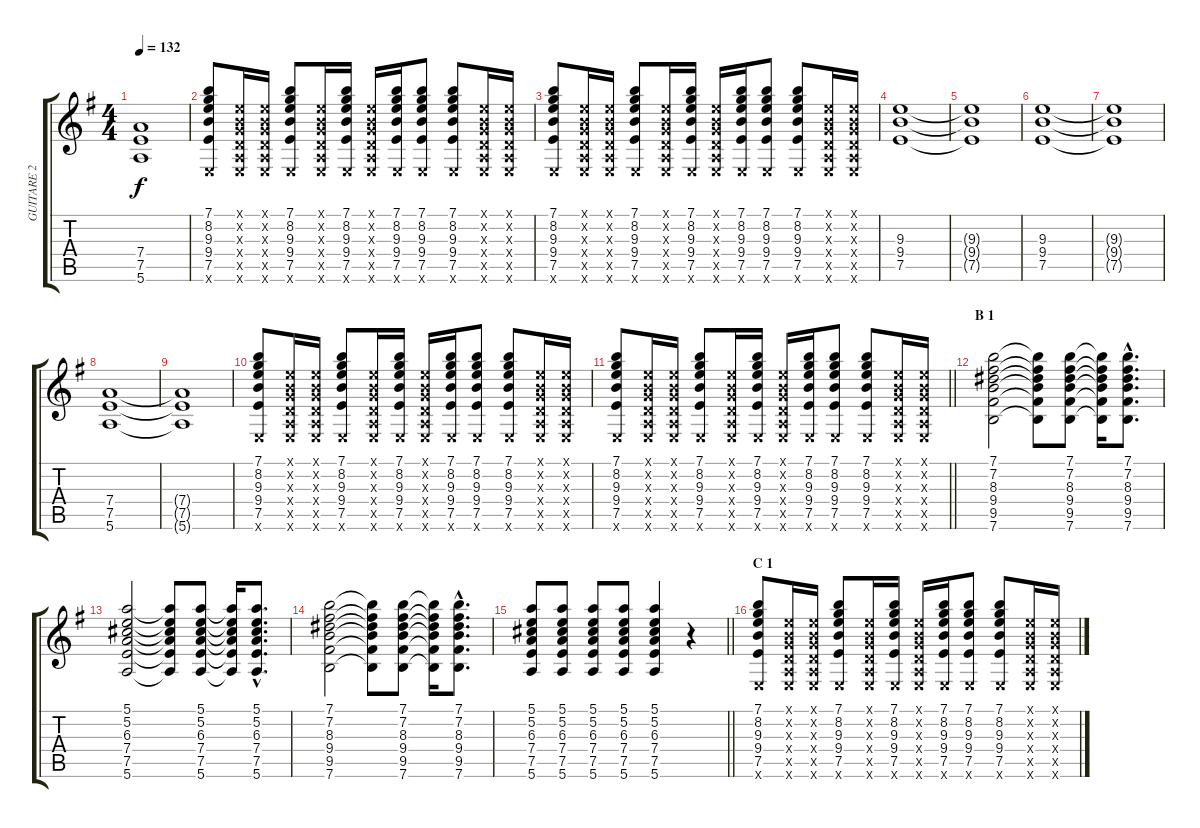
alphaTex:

\track ("GUITARE 2" "GUITARE 2") {instrument distortionguitar}
\staff {score tabs}
\tuning (E4 B3 G3 D3 A2 E2) {hide}
\ts (4 4)
\tempo 132
\clef g2
\ks g
(7.4{t} 7.5{t} 5.6{t}).1{dy f} |
(7.1 8.2 9.3 9.4 7.5 0.6{x}).8 (0.1{x} 0.2{x} 0.3{x} 0.4{x} 0.5{x} 0.6{x}).16 (0.1{x} 0.2{x} 0.3{x} 0.4{x} 0.5{x} 0.6{x}).16 (7.1 8.2 9.3 9.4 7.5 0.6{x}).8 (0.1{x} 0.2{x} 0.3{x} 0.4{x} 0.5{x} 0.6{x}).16 (7.1 8.2 9.3 9.4 7.5 0.6{x}).16 (0.1{x} 0.2{x} 0.3{x} 0.4{x} 0.5{x} 0.6{x}).16 (7.1 8.2 9.3 9.4 7.5 0.6{x}).16 (7.1 8.2 9.3 9.4 7.5 0.6{x}).8 (7.1 8.2 9.3 9.4 7.5 0.6{x}).8 (0.1{x} 0.2{x} 0.3{x} 0.4{x} 0.5{x} 0.6{x}).16 (0.1{x} 0.2{x} 0.3{x} 0.4{x} 0.5{x} 0.6{x}).16 |
(7.1 8.2 9.3 9.4 7.5 0.6{x}).8 (0.1{x} 0.2{x} 0.3{x} 0.4{x} 0.5{x} 0.6{x}).16 (0.1{x} 0.2{x} 0.3{x} 0.4{x} 0.5{x} 0.6{x}).16 (7.1 8.2 9.3 9.4 7.5 0.6{x}).8 (0.1{x} 0.2{x} 0.3{x} 0.4{x} 0.5{x} 0.6{x}).16 (7.1 8.2 9.3 9.4 7.5 0.6{x}).16 (0.1{x} 0.2{x} 0.3{x} 0.4{x} 0.5{x} 0.6{x}).16 (7.1 8.2 9.3 9.4 7.5 0.6{x}).16 (7.1 8.2 9.3 9.4 7.5 0.6{x}).8 (7.1 8.2 9.3 9.4 7.5 0.6{x}).8 (0.1{x} 0.2{x} 0.3{x} 0.4{x} 0.5{x} 0.6{x}).16 (0.1{x} 0.2{x} 0.3{x} 0.4{x} 0.5{x} 0.6{x}).16 |
(9.3 9.4 7.5).1 |
(9.3{t} 9.4{t} 7.5{t}).1 |
(9.3 9.4 7.5).1 |
(9.3{t} 9.4{t} 7.5{t}).1 |
(7.4 7.5 5.6).1 |
(7.4{t} 7.5{t} 5.6{t}).1 |
(7.1 8.2 9.3 9.4 7.5 0.6{x}).8 (0.1{x} 0.2{x} 0.3{x} 0.4{x} 0.5{x} 0.6{x}).16 (0.1{x} 0.2{x} 0.3{x} 0.4{x} 0.5{x} 0.6{x}).16 (7.1 8.2 9.3 9.4 7.5 0.6{x}).8 (0.1{x} 0.2{x} 0.3{x} 0.4{x} 0.5{x} 0.6{x}).16 (7.1 8.2 9.3 9.4 7.5 0.6{x}).16 (0.1{x} 0.2{x} 0.3{x} 0.4{x} 0.5{x} 0.6{x}).16 (7.1 8.2 9.3 9.4 7.5 0.6{x}).16 (7.1 8.2 9.3 9.4 7.5 0.6{x}).8 (7.1 8.2 9.3 9.4 7.5 0.6{x}).8 (0.1{x} 0.2{x} 0.3{x} 0.4{x} 0.5{x} 0.6{x}).16 (0.1{x} 0.2{x} 0.3{x} 0.4{x} 0.5{x} 0.6{x}).16 |
\barLineRight lightlight
(7.1 8.2 9.3 9.4 7.5 0.6{x}).8 (0.1{x} 0.2{x} 0.3{x} 0.4{x} 0.5{x} 0.6{x}).16 (0.1{x} 0.2{x} 0.3{x} 0.4{x} 0.5{x} 0.6{x}).16 (7.1 8.2 9.3 9.4 7.5 0.6{x}).8 (0.1{x} 0.2{x} 0.3{x} 0.4{x} 0.5{x} 0.6{x}).16 (7.1 8.2 9.3 9.4 7.5 0.6{x}).16 (0.1{x} 0.2{x} 0.3{x} 0.4{x} 0.5{x} 0.6{x}).16 (7.1 8.2 9.3 9.4 7.5 0.6{x}).16 (7.1 8.2 9.3 9.4 7.5 0.6{x}).8 (7.1 8.2 9.3 9.4 7.5 0.6{x}).8 (0.1{x} 0.2{x} 0.3{x} 0.4{x} 0.5{x} 0.6{x}).16 (0.1{x} 0.2{x} 0.3{x} 0.4{x} 0.5{x} 0.6{x}).16 |
\section ("" "B 1")
(7.1 7.2 8.3 9.4 9.5 7.6).2 (7.1{t} 7.2{t} 8.3{t} 9.4{t} 9.5{t} 7.6{t}).8 (7.1 7.2 8.3 9.4 9.5 7.6).8 (7.1{t} 7.2{t} 8.3{t} 9.4{t} 9.5{t} 7.6{t}).16 (7.1{hac} 7.2{hac} 8.3{hac} 9.4{hac} 9.5{hac} 7.6{hac}).8{d} |
(5.1 5.2 6.3 7.4 7.5 5.6).2 (5.1{t} 5.2{t} 6.3{t} 7.4{t} 7.5{t} 5.6{t}).8 (5.1 5.2 6.3 7.4 7.5 5.6).8 (5.1{t} 5.2{t} 6.3{t} 7.4{t} 7.5{t} 5.6{t}).16 (5.1{hac} 5.2{hac} 6.3{hac} 7.4{hac} 7.5{hac} 5.6{hac}).8{d} |
(7.1 7.2 8.3 9.4 9.5 7.6).2 (7.1{t} 7.2{t} 8.3{t} 9.4{t} 9.5{t} 7.6{t}).8 (7.1 7.2 8.3 9.4 9.5 7.6).8 (7.1{t} 7.2{t} 8.3{t} 9.4{t} 9.5{t} 7.6{t}).16 (7.1{hac} 7.2{hac} 8.3{hac} 9.4{hac} 9.5{hac} 7.6{hac}).8{d} |
\barLineRight lightlight
(5.1 5.2 6.3 7.4 7.5 5.6).8 (5.1 5.2 6.3 7.4 7.5 5.6).8 (5.1 5.2 6.3 7.4 7.5 5.6).8 (5.1 5.2 6.3 7.4 7.5 5.6).8 (5.1 5.2 6.3 7.4 7.5 5.6).4 r.4 |
\section ("" "C 1")
(7.1 8.2 9.3 9.4 7.5 0.6{x}).8 (0.1{x} 0.2{x} 0.3{x} 0.4{x} 0.5{x} 0.6{x}).16 (0.1{x} 0.2{x} 0.3{x} 0.4{x} 0.5{x} 0.6{x}).16 (7.1 8.2 9.3 9.4 7.5 0.6{x}).8 (0.1{x} 0.2{x} 0.3{x} 0.4{x} 0.5{x} 0.6{x}).16 (7.1 8.2 9.3 9.4 7.5 0.6{x}).16 (0.1{x} 0.2{x} 0.3{x} 0.4{x} 0.5{x} 0.6{x}).16 (7.1 8.2 9.3 9.4 7.5 0.6{x}).16 (7.1 8.2 9.3 9.4 7.5 0.6{x}).8 (7.1 8.2 9.3 9.4 7.5 0.6{x}).8 (0.1{x} 0.2{x} 0.3{x} 0.4{x} 0.5{x} 0.6{x}).16 (0.1{x} 0.2{x} 0.3{x} 0.4{x} 0.5{x} 0.6{x}).16
